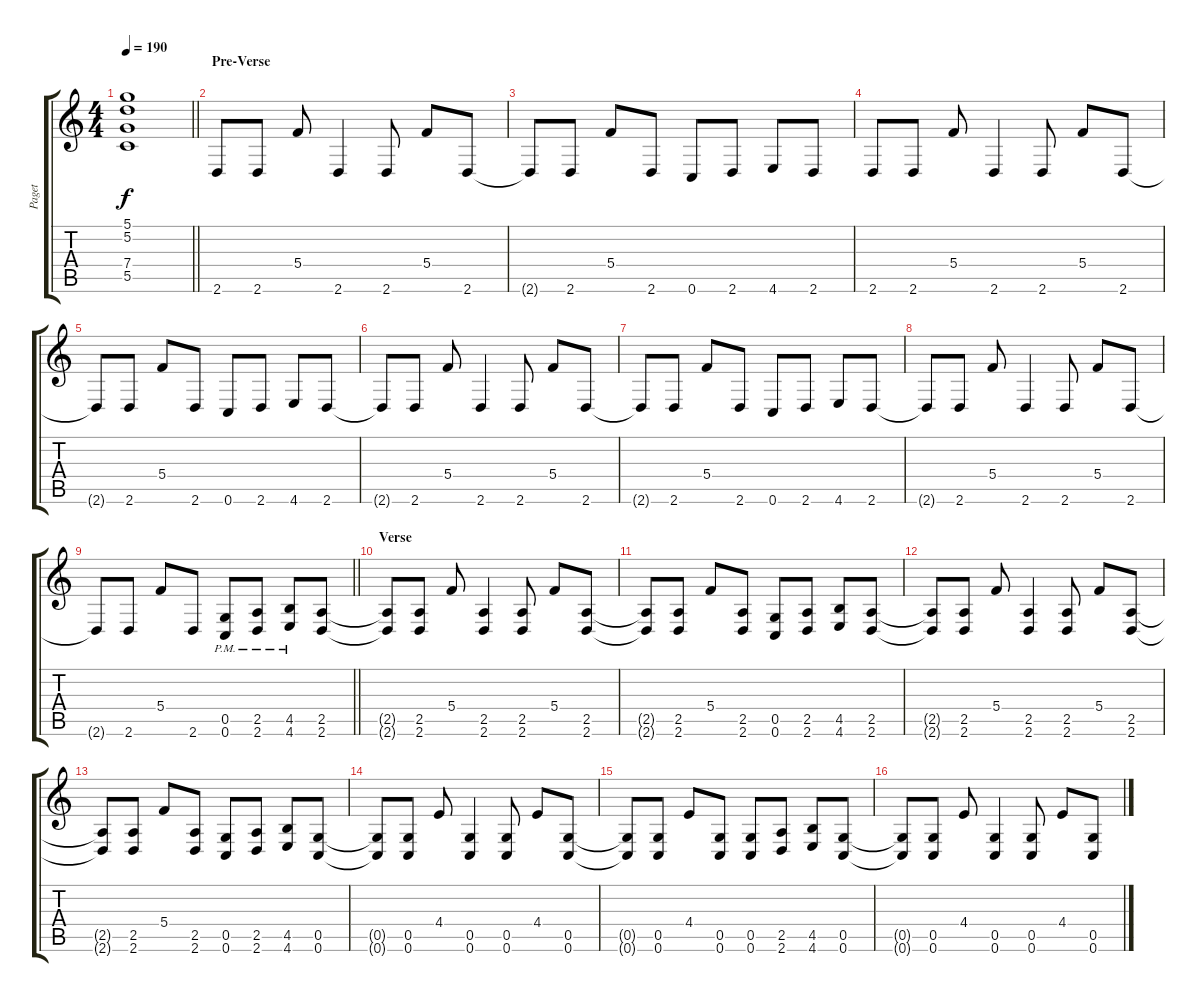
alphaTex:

\track ("Paget" "Paget") {instrument distortionguitar}
\staff {score tabs}
\tuning (D4 A3 F3 C3 G2 C2) {hide}
\ts (4 4)
\tempo 190
\clef g2
\barLineRight lightlight
\ks c
(5.1{t} 5.2{t} 7.4{t} 5.5{t}).1{dy f} |
\section ("" "Pre-Verse")
2.6.8 2.6.8 5.4.8 2.6.4 2.6.8 5.4.8 2.6.8 |
2.6{t}.8 2.6.8 5.4.8 2.6.8 0.6.8 2.6.8 4.6.8 2.6.8 |
2.6.8 2.6.8 5.4.8 2.6.4 2.6.8 5.4.8 2.6.8 |
2.6{t}.8 2.6.8 5.4.8 2.6.8 0.6.8 2.6.8 4.6.8 2.6.8 |
2.6{t}.8 2.6.8 5.4.8 2.6.4 2.6.8 5.4.8 2.6.8 |
2.6{t}.8 2.6.8 5.4.8 2.6.8 0.6.8 2.6.8 4.6.8 2.6.8 |
2.6{t}.8 2.6.8 5.4.8 2.6.4 2.6.8 5.4.8 2.6.8 |
\barLineRight lightlight
2.6{t}.8 2.6.8 5.4.8 2.6.8 (0.5{pm} 0.6{pm}).8 (2.5{pm} 2.6{pm}).8 (4.5{pm} 4.6{pm}).8 (2.5 2.6).8 |
\section ("" "Verse")
(2.5{t} 2.6{t}).8 (2.5 2.6).8 5.4.8 (2.5 2.6).4 (2.5 2.6).8 5.4.8 (2.5 2.6).8 |
(2.5{t} 2.6{t}).8 (2.5 2.6).8 5.4.8 (2.5 2.6).8 (0.5 0.6).8 (2.5 2.6).8 (4.5 4.6).8 (2.5 2.6).8 |
(2.5{t} 2.6{t}).8 (2.5 2.6).8 5.4.8 (2.5 2.6).4 (2.5 2.6).8 5.4.8 (2.5 2.6).8 |
(2.5{t} 2.6{t}).8 (2.5 2.6).8 5.4.8 (2.5 2.6).8 (0.5 0.6).8 (2.5 2.6).8 (4.5 4.6).8 (0.5 0.6).8 |
(0.5{t} 0.6{t}).8 (0.5 0.6).8 4.4.8 (0.5 0.6).4 (0.5 0.6).8 4.4.8 (0.5 0.6).8 |
(0.5{t} 0.6{t}).8 (0.5 0.6).8 4.4.8 (0.5 0.6).8 (0.5 0.6).8 (2.5 2.6).8 (4.5 4.6).8 (0.5 0.6).8 |
(0.5{t} 0.6{t}).8 (0.5 0.6).8 4.4.8 (0.5 0.6).4 (0.5 0.6).8 4.4.8 (0.5 0.6).8
